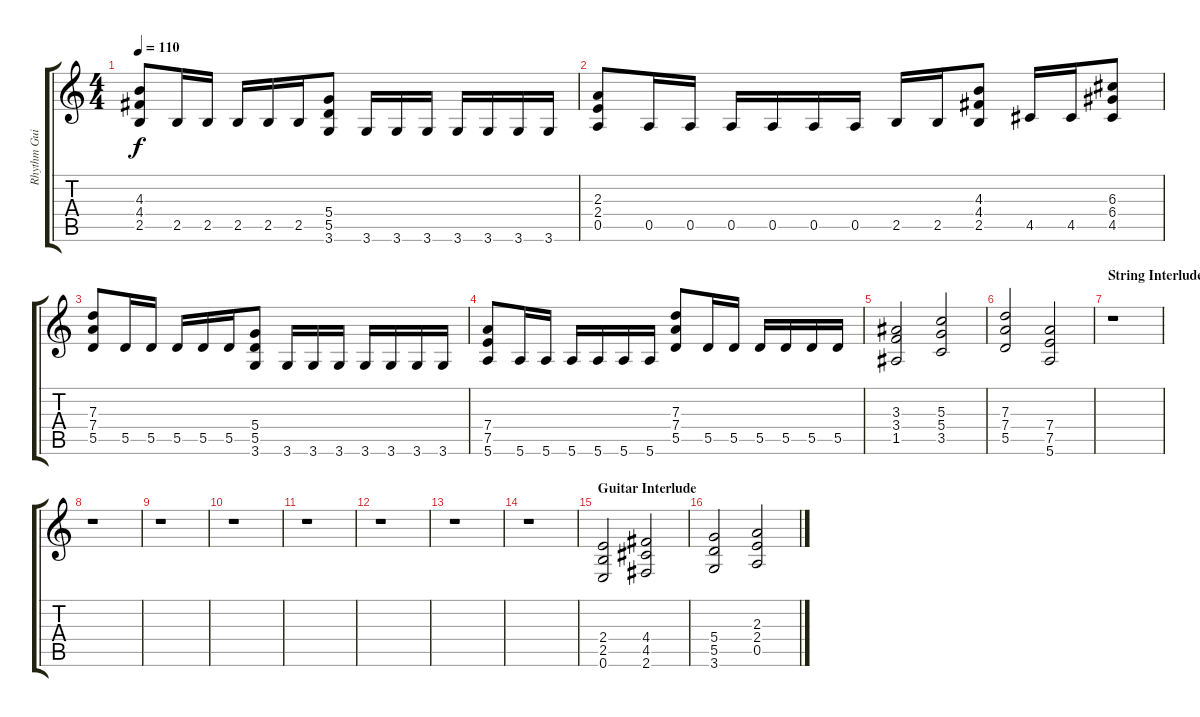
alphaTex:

\track ("Rhythm Guitar" "Rhythm Gui") {instrument distortionguitar}
\staff {score tabs}
\tuning (E4 B3 G3 D3 A2 E2) {hide}
\ts (4 4)
\tempo 110
\clef g2
\ks c
(4.3 4.4 2.5).8{dy f} 2.5.16 2.5.16 2.5.16 2.5.16 2.5.16 (5.4 5.5 3.6).8 3.6.16 3.6.16 3.6.16 3.6.16 3.6.16 3.6.16 3.6.16 |
(2.3 2.4 0.5).8 0.5.16 0.5.16 0.5.16 0.5.16 0.5.16 0.5.16 2.5.16 2.5.16 (4.3 4.4 2.5).8 4.5.16 4.5.16 (6.3 6.4 4.5).8 |
(7.3 7.4 5.5).8 5.5.16 5.5.16 5.5.16 5.5.16 5.5.16 (5.4 5.5 3.6).8 3.6.16 3.6.16 3.6.16 3.6.16 3.6.16 3.6.16 3.6.16 |
(7.4 7.5 5.6).8 5.6.16 5.6.16 5.6.16 5.6.16 5.6.16 5.6.16 (7.3 7.4 5.5).8 5.5.16 5.5.16 5.5.16 5.5.16 5.5.16 5.5.16 |
(3.3 3.4 1.5).2 (5.3 5.4 3.5).2 |
(7.3 7.4 5.5).2 (7.4 7.5 5.6).2 |
\section ("" "String Interlude")
r.1 |
r.1 |
r.1 |
r.1 |
r.1 |
r.1 |
r.1 |
r.1 |
\section ("" "Guitar Interlude")
(2.4 2.5 0.6).2 (4.4 4.5 2.6).2 |
(5.4 5.5 3.6).2 (2.3 2.4 0.5).2
